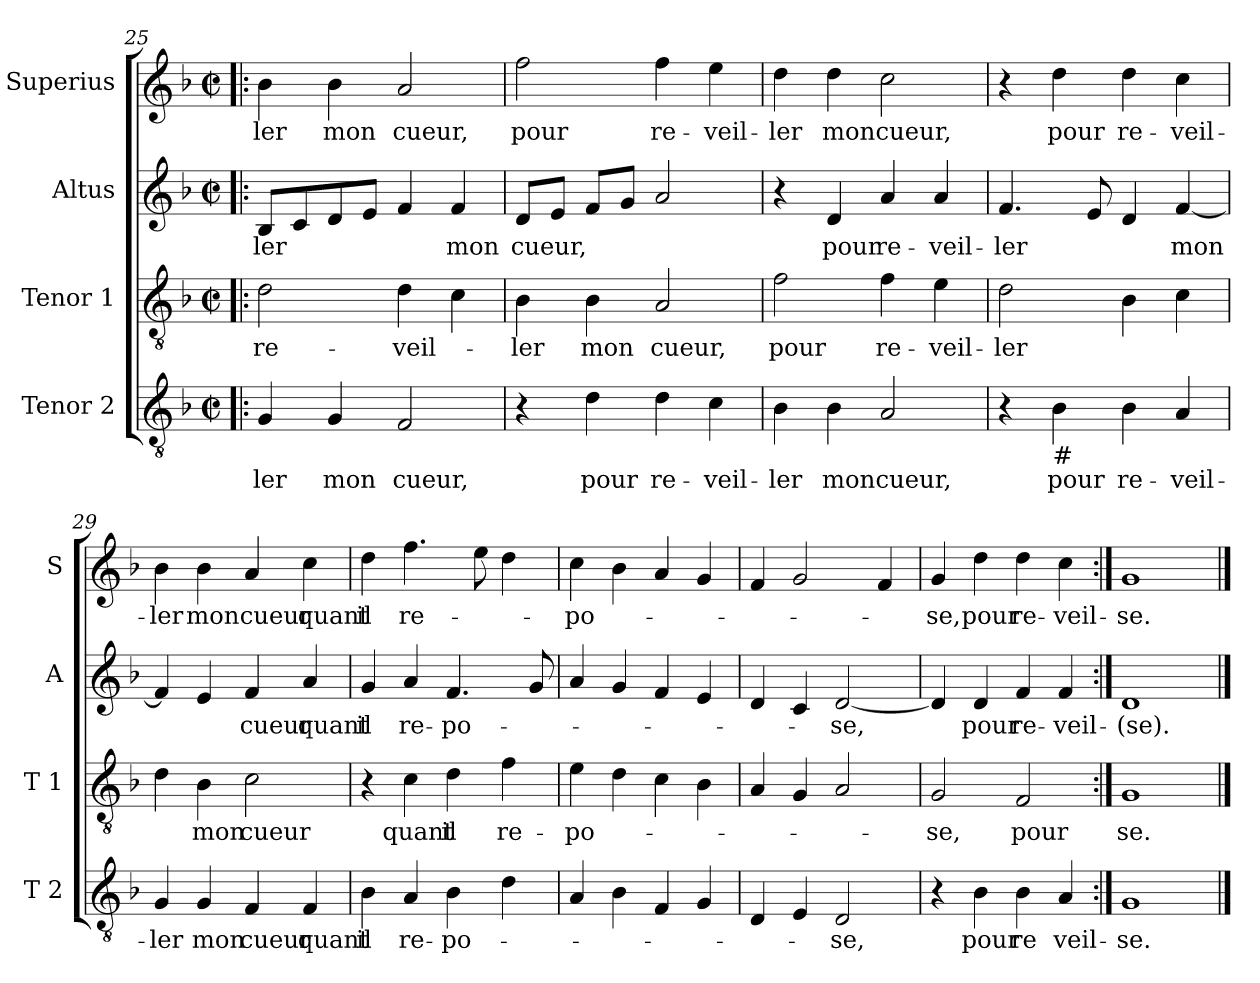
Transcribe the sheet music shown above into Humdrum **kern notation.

**kern	**text	**kern	**text	**kern	**text	**kern	**text
*part4	*part4	*part3	*part3	*part2	*part2	*part1	*part1
*staff4	*staff4	*staff3	*staff3	*staff2	*staff2	*staff1	*staff1
*I"Tenor 2	*	*I"Tenor 1	*	*I"Altus	*	*I"Superius	*
*I'T 2	*	*I'T 1	*	*I'A	*	*I'S	*
*clefGv2	*	*clefGv2	*	*clefG2	*	*clefG2	*
*k[b-]	*	*k[b-]	*	*k[b-]	*	*k[b-]	*
*F:	*	*F:	*	*F:	*	*F:	*
*M2/2	*	*M2/2	*	*M2/2	*	*M2/2	*
*met(c|)	*	*met(c|)	*	*met(c|)	*	*met(c|)	*
=25!|:	=25!|:	=25!|:	=25!|:	=25!|:	=25!|:	=25!|:	=25!|:
4G/	-ler	2d\	re-	8B-/L	-ler	4b-\	-ler
.	.	.	.	8c/	.	.	.
4G/	mon	.	.	8d/	.	4b-\	mon
.	.	.	.	8e/J	.	.	.
2F/	cueur,	4d\	-veil-	4f/	.	2a/	cueur,
.	.	4c\	.	4f/	mon	.	.
!!LO:LB:g=z
=26	=26	=26	=26	=26	=26	=26	=26
4r	.	4B-\	-ler	8d/L	cueur,	2ff\	pour
.	.	.	.	8e/J	.	.	.
4d\	pour	4B-\	mon	8f/L	.	.	.
.	.	.	.	8g/J	.	.	.
4d\	re-	2A/	cueur,	2a/	.	4ff\	re-
4c\	-veil-	.	.	.	.	4ee\	-veil-
=27	=27	=27	=27	=27	=27	=27	=27
4B-\	-ler	2f\	pour	4r	.	4dd\	-ler
4B-\	mon	.	.	4d/	pour	4dd\	mon
2A/	cueur,	4f\	re-	4a/	re-	2cc\	cueur,
.	.	4e\	-veil-	4a/	-veil-	.	.
=28	=28	=28	=28	=28	=28	=28	=28
4r	.	2d\	-ler	4.f/	-ler	4r	.
!LO:TX:b:t=#	!	!	!	!	!	!	!
4B-\	pour	.	.	.	.	4dd\	pour
.	.	.	.	8e/	.	.	.
4B-\	re-	4B-\	.	4d/	.	4dd\	re-
4A/	-veil-	4c\	.	[4f/	mon	4cc\	-veil-
=29	=29	=29	=29	=29	=29	=29	=29
4G/	-ler	4d\	.	4f/]	.	4b-\	-ler
4G/	mon	4B-\	mon	4e/	.	4b-\	mon
4F/	cueur	2c\	cueur	4f/	cueur	4a/	cueur
4F/	quant	.	.	4a/	quant	4cc\	quant
=30	=30	=30	=30	=30	=30	=30	=30
4B-\	il	4r	.	4g/	il	4dd\	il
4A/	re-	4c\	quant	4a/	re-	4.ff\	re-
4B-\	-po-	4d\	il	4.f/	-po-	.	.
.	.	.	.	.	.	8ee\	.
4d\	.	4f\	re-	.	.	4dd\	.
.	.	.	.	8g/	.	.	.
!!LO:LB:g=z
=31	=31	=31	=31	=31	=31	=31	=31
4A/	.	4e\	-po-	4a/	.	4cc\	-po-
4B-\	.	4d\	.	4g/	.	4b-\	.
4F/	.	4c\	.	4f/	.	4a/	.
4G/	.	4B-\	.	4e/	.	4g/	.
=32	=32	=32	=32	=32	=32	=32	=32
4D/	.	4A/	.	4d/	.	4f/	.
4E/	.	4G/	.	4c/	.	2g/	.
2D/	-se,	2A/	.	[2d/	-se,	.	.
.	.	.	.	.	.	4f/	.
=33	=33	=33	=33	=33	=33	=33	=33
4r	.	2G/	-se,	4d/]	.	4g/	-se,
4B-\	pour	.	.	4d/	pour	4dd\	pour
4B-\	re	2F/	pour	4f/	re-	4dd\	re-
4A/	veil-	.	.	4f/	-veil-	4cc\	-veil-
=34:|!	=34:|!	=34:|!	=34:|!	=34:|!	=34:|!	=34:|!	=34:|!
1G	-se.	1G	se.	1d	-(se).	1g	-se.
==	==	==	==	==	==	==	==
*-	*-	*-	*-	*-	*-	*-	*-
